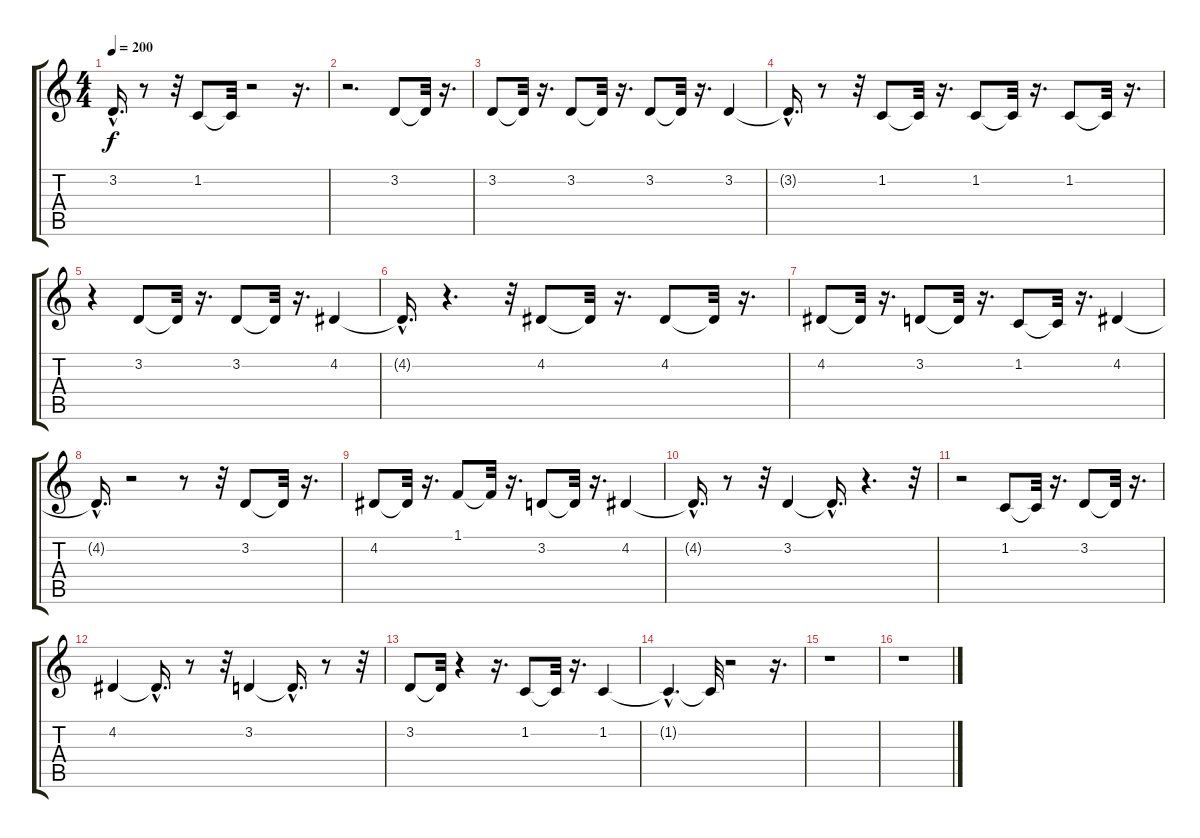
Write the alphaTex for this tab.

\track "" {instrument clarinet}
\staff {score tabs}
\tuning (E4 B3 G3 D3 A2 E2) {hide}
\ts (4 4)
\tempo 200
\clef g2
\ks c
3.2{hac t}.16{d dy f} r.8 r.32 1.2.8 1.2{t}.32 r.2 r.16{d} |
r.2{d} 3.2.8 3.2{t}.32 r.16{d} |
3.2.8 3.2{t}.32 r.16{d} 3.2.8 3.2{t}.32 r.16{d} 3.2.8 3.2{t}.32 r.16{d} 3.2.4 |
3.2{hac t}.16{d} r.8 r.32 1.2.8 1.2{t}.32 r.16{d} 1.2.8 1.2{t}.32 r.16{d} 1.2.8 1.2{t}.32 r.16{d} |
r.4 3.2.8 3.2{t}.32 r.16{d} 3.2.8 3.2{t}.32 r.16{d} 4.2.4 |
4.2{hac t}.16{d} r.4{d} r.32 4.2.8 4.2{t}.32 r.16{d} 4.2.8 4.2{t}.32 r.16{d} |
4.2.8 4.2{t}.32 r.16{d} 3.2.8 3.2{t}.32 r.16{d} 1.2.8 1.2{t}.32 r.16{d} 4.2.4 |
4.2{hac t}.16{d} r.2 r.8 r.32 3.2.8 3.2{t}.32 r.16{d} |
4.2.8 4.2{t}.32 r.16{d} 1.1.8 1.1{t}.32 r.16{d} 3.2.8 3.2{t}.32 r.16{d} 4.2.4 |
4.2{hac t}.16{d} r.8 r.32 3.2.4 3.2{hac t}.16{d} r.4{d} r.32 |
r.2 1.2.8 1.2{t}.32 r.16{d} 3.2.8 3.2{t}.32 r.16{d} |
4.2.4 4.2{hac t}.16{d} r.8 r.32 3.2.4 3.2{hac t}.16{d} r.8 r.32 |
3.2.8 3.2{t}.32 r.4 r.16{d} 1.2.8 1.2{t}.32 r.16{d} 1.2.4 |
1.2{hac t}.4{d} 1.2{t}.32 r.2 r.16{d} |
r.1 |
r.1
